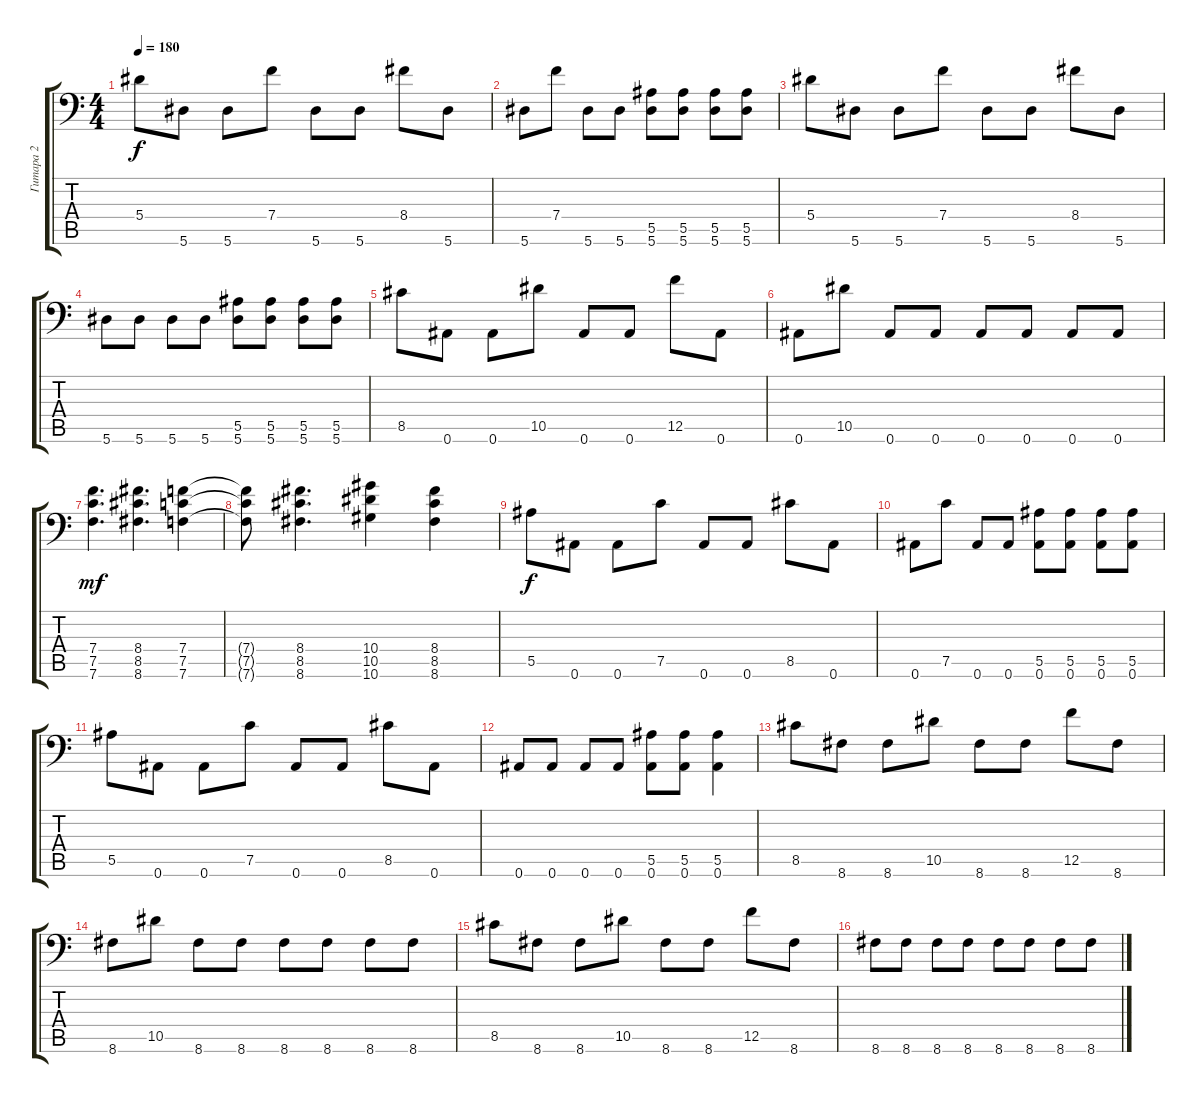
\track ("Гитара 2" "Гитара 2") {instrument overdrivenguitar}
\staff {score tabs}
\tuning (C4 G3 Eb3 Bb2 F2 Bb1) {hide}
\ts (4 4)
\tempo 180
\clef f4
\ks c
5.4.8{dy f} 5.6.8 5.6.8 7.4.8 5.6.8 5.6.8 8.4.8 5.6.8 |
5.6.8 7.4.8 5.6.8 5.6.8 (5.5 5.6).8 (5.5 5.6).8 (5.5 5.6).8 (5.5 5.6).8 |
5.4.8 5.6.8 5.6.8 7.4.8 5.6.8 5.6.8 8.4.8 5.6.8 |
5.6.8 5.6.8 5.6.8 5.6.8 (5.5 5.6).8 (5.5 5.6).8 (5.5 5.6).8 (5.5 5.6).8 |
8.5.8 0.6.8 0.6.8 10.5.8 0.6.8 0.6.8 12.5.8 0.6.8 |
0.6.8 10.5.8 0.6.8 0.6.8 0.6.8 0.6.8 0.6.8 0.6.8 |
(7.4 7.5 7.6).4{d dy mf} (8.4 8.5 8.6).4{d} (7.4 7.5 7.6).4 |
(7.4{t} 7.5{t} 7.6{t}).8 (8.4 8.5 8.6).4{d} (10.4 10.5 10.6).4 (8.4 8.5 8.6).4 |
5.5.8{dy f} 0.6.8 0.6.8 7.5.8 0.6.8 0.6.8 8.5.8 0.6.8 |
0.6.8 7.5.8 0.6.8 0.6.8 (5.5 0.6).8 (5.5 0.6).8 (5.5 0.6).8 (5.5 0.6).8 |
5.5.8 0.6.8 0.6.8 7.5.8 0.6.8 0.6.8 8.5.8 0.6.8 |
0.6.8 0.6.8 0.6.8 0.6.8 (5.5 0.6).8 (5.5 0.6).8 (5.5 0.6).4 |
8.5.8 8.6.8 8.6.8 10.5.8 8.6.8 8.6.8 12.5.8 8.6.8 |
8.6.8 10.5.8 8.6.8 8.6.8 8.6.8 8.6.8 8.6.8 8.6.8 |
8.5.8 8.6.8 8.6.8 10.5.8 8.6.8 8.6.8 12.5.8 8.6.8 |
8.6.8 8.6.8 8.6.8 8.6.8 8.6.8 8.6.8 8.6.8 8.6.8
